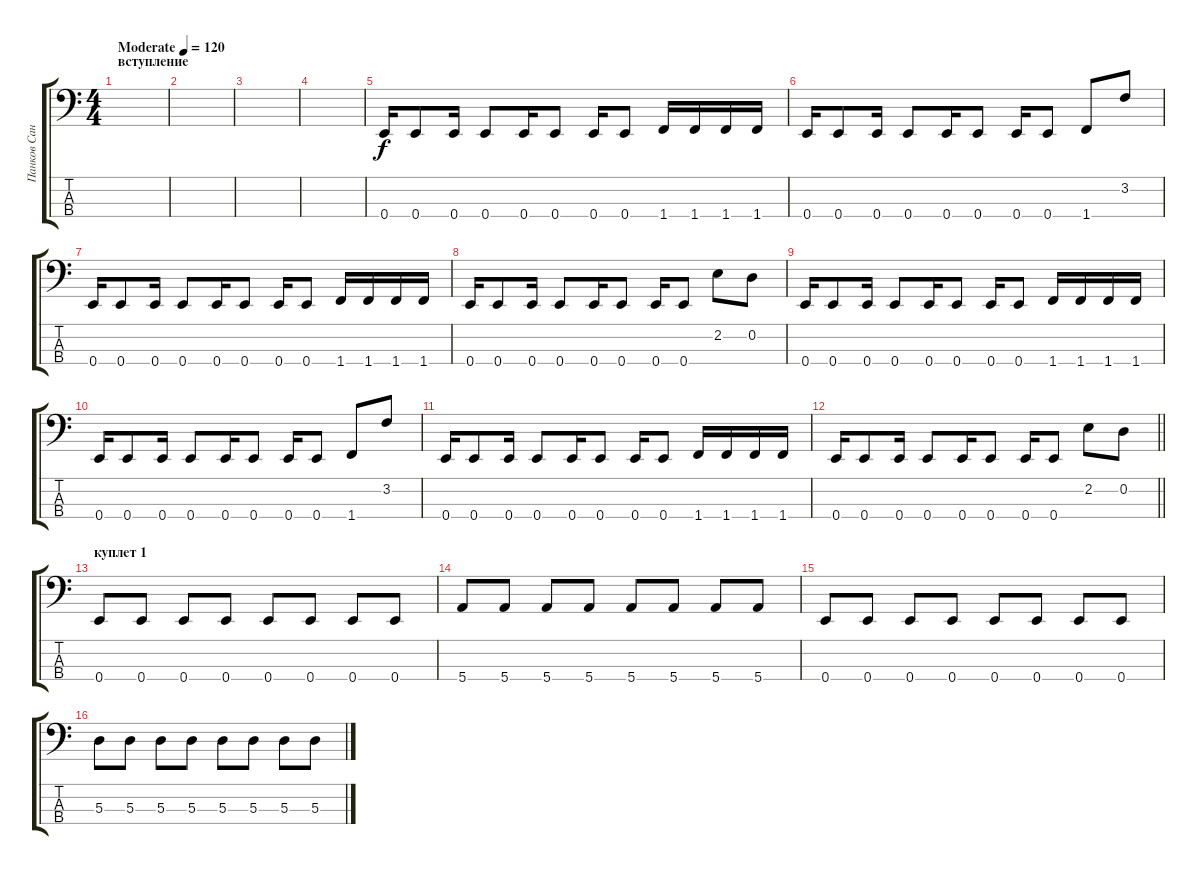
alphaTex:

\track ("Панков Санёк" "Панков Сан") {instrument electricbasspick}
\staff {score tabs}
\tuning (G2 D2 A1 E1) {hide}
\ts (4 4)
\section ("" "вступление")
\tempo (120 "Moderate")
\clef f4
\ks c
|
|
|
|
0.4.16 0.4.8 0.4.16 0.4.8 0.4.16 0.4.8 0.4.16 0.4.8 1.4.16 1.4.16 1.4.16 1.4.16 |
0.4.16 0.4.8 0.4.16 0.4.8 0.4.16 0.4.8 0.4.16 0.4.8 1.4.8 3.2.8 |
0.4.16 0.4.8 0.4.16 0.4.8 0.4.16 0.4.8 0.4.16 0.4.8 1.4.16 1.4.16 1.4.16 1.4.16 |
0.4.16 0.4.8 0.4.16 0.4.8 0.4.16 0.4.8 0.4.16 0.4.8 2.2.8 0.2.8 |
0.4.16 0.4.8 0.4.16 0.4.8 0.4.16 0.4.8 0.4.16 0.4.8 1.4.16 1.4.16 1.4.16 1.4.16 |
0.4.16 0.4.8 0.4.16 0.4.8 0.4.16 0.4.8 0.4.16 0.4.8 1.4.8 3.2.8 |
0.4.16 0.4.8 0.4.16 0.4.8 0.4.16 0.4.8 0.4.16 0.4.8 1.4.16 1.4.16 1.4.16 1.4.16 |
\barLineRight lightlight
0.4.16 0.4.8 0.4.16 0.4.8 0.4.16 0.4.8 0.4.16 0.4.8 2.2.8 0.2.8 |
\section ("" "куплет 1")
0.4.8 0.4.8 0.4.8 0.4.8 0.4.8 0.4.8 0.4.8 0.4.8 |
5.4.8 5.4.8 5.4.8 5.4.8 5.4.8 5.4.8 5.4.8 5.4.8 |
0.4.8 0.4.8 0.4.8 0.4.8 0.4.8 0.4.8 0.4.8 0.4.8 |
5.3.8 5.3.8 5.3.8 5.3.8 5.3.8 5.3.8 5.3.8 5.3.8
